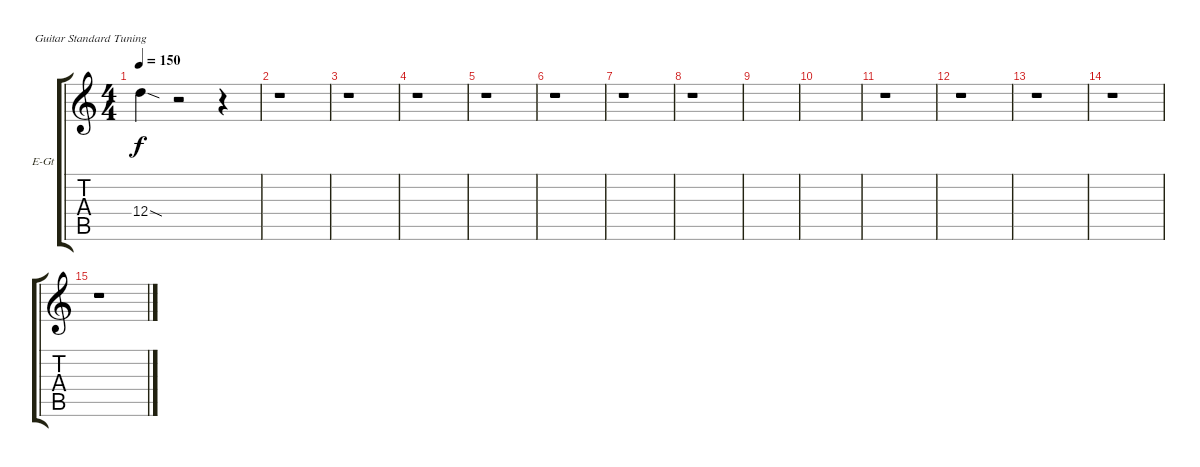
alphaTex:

\bracketExtendMode groupsimilarinstruments
\firstSystemTrackNameOrientation horizontal
\otherSystemsTrackNameOrientation horizontal
\track ("Guitar Electric" "E-Gt") {instrument electricguitarclean}
\staff {score tabs}
\tuning (E4 B3 G3 D3 A2 E2)
\ts (4 4)
\tempo 150
\clef g2
\ks c
12.4{sod}.4{dy f} r.2 r.4 |
r.1 |
r.1 |
r.1 |
r.1 |
r.1 |
r.1 |
r.1 |
|
|
r.1 |
r.1 |
r.1 |
r.1 |
r.1
